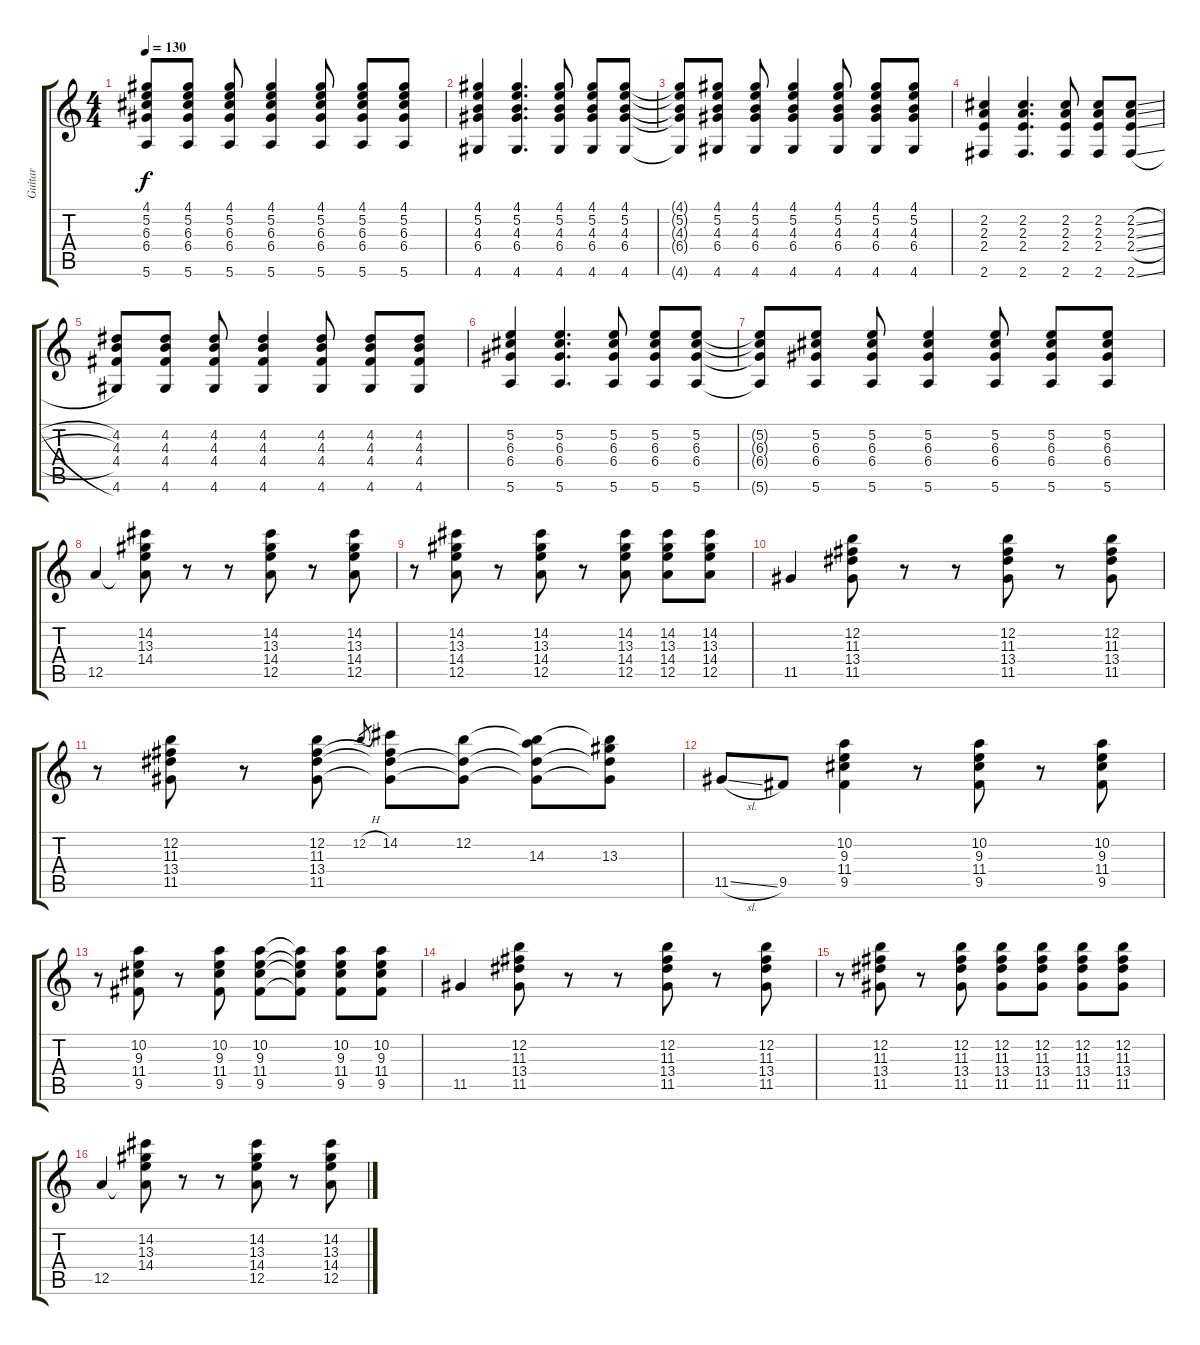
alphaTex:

\track ("Guitar" "Guitar") {instrument electricguitarjazz}
\staff {score tabs}
\tuning (E4 B3 G3 D3 A2 E2) {hide}
\ts (4 4)
\tempo 130
\clef g2
\ks c
(4.1{t} 5.2{t} 6.3{t} 6.4{t} 5.6{t}).8{dy f} (4.1 5.2 6.3 6.4 5.6).8 (4.1 5.2 6.3 6.4 5.6).8 (4.1 5.2 6.3 6.4 5.6).4 (4.1 5.2 6.3 6.4 5.6).8 (4.1 5.2 6.3 6.4 5.6).8 (4.1 5.2 6.3 6.4 5.6).8 |
(4.1 5.2 4.3 6.4 4.6).4 (4.1 5.2 4.3 6.4 4.6).4{d} (4.1 5.2 4.3 6.4 4.6).8 (4.1 5.2 4.3 6.4 4.6).8 (4.1 5.2 4.3 6.4 4.6).8 |
(4.1{t} 5.2{t} 4.3{t} 6.4{t} 4.6{t}).8 (4.1 5.2 4.3 6.4 4.6).8 (4.1 5.2 4.3 6.4 4.6).8 (4.1 5.2 4.3 6.4 4.6).4 (4.1 5.2 4.3 6.4 4.6).8 (4.1 5.2 4.3 6.4 4.6).8 (4.1 5.2 4.3 6.4 4.6).8 |
(2.2 2.3 2.4 2.6).4 (2.2 2.3 2.4 2.6).4{d} (2.2 2.3 2.4 2.6).8 (2.2 2.3 2.4 2.6).8 (2.2{sl} 2.3{sl} 2.4{sl} 2.6{sl}).8 |
(4.2 4.3 4.4 4.6).8 (4.2 4.3 4.4 4.6).8 (4.2 4.3 4.4 4.6).8 (4.2 4.3 4.4 4.6).4 (4.2 4.3 4.4 4.6).8 (4.2 4.3 4.4 4.6).8 (4.2 4.3 4.4 4.6).8 |
(5.2 6.3 6.4 5.6).4 (5.2 6.3 6.4 5.6).4{d} (5.2 6.3 6.4 5.6).8 (5.2 6.3 6.4 5.6).8 (5.2 6.3 6.4 5.6).8 |
(5.2{t} 6.3{t} 6.4{t} 5.6{t}).8 (5.2 6.3 6.4 5.6).8 (5.2 6.3 6.4 5.6).8 (5.2 6.3 6.4 5.6).4 (5.2 6.3 6.4 5.6).8 (5.2 6.3 6.4 5.6).8 (5.2 6.3 6.4 5.6).8 |
12.5.4{instrument overdrivenguitar} (14.2 13.3 14.4 12.5{t}).8 r.8 r.8 (14.2 13.3 14.4 12.5).8 r.8 (14.2 13.3 14.4 12.5).8 |
r.8 (14.2 13.3 14.4 12.5).8 r.8 (14.2 13.3 14.4 12.5).8 r.8 (14.2 13.3 14.4 12.5).8 (14.2 13.3 14.4 12.5).8 (14.2 13.3 14.4 12.5).8 |
11.5.4 (12.2 11.3 13.4 11.5).8 r.8 r.8 (12.2 11.3 13.4 11.5).8 r.8 (12.2 11.3 13.4 11.5).8 |
r.8 (12.2 11.3 13.4 11.5).8 r.8 (12.2 11.3 13.4 11.5).8 12.2{h}.8{gr} (14.2 11.3{t} 13.4{t} 11.5{t}).8 (12.2 13.4{t} 11.5{t}).8 (12.2{t} 14.3 13.4{t} 11.5{t}).8 (12.2{t} 13.3 13.4{t} 11.5{t}).8 |
11.5{sl}.8 9.5.8 (10.2 9.3 11.4 9.5).4 r.8 (10.2 9.3 11.4 9.5).8 r.8 (10.2 9.3 11.4 9.5).8 |
r.8 (10.2 9.3 11.4 9.5).8 r.8 (10.2 9.3 11.4 9.5).8 (10.2 9.3 11.4 9.5).8 (10.2{t} 9.3{t} 11.4{t} 9.5{t}).8 (10.2 9.3 11.4 9.5).8 (10.2 9.3 11.4 9.5).8 |
11.5.4 (12.2 11.3 13.4 11.5).8 r.8 r.8 (12.2 11.3 13.4 11.5).8 r.8 (12.2 11.3 13.4 11.5).8 |
r.8 (12.2 11.3 13.4 11.5).8 r.8 (12.2 11.3 13.4 11.5).8 (12.2 11.3 13.4 11.5).8 (12.2 11.3 13.4 11.5).8 (12.2 11.3 13.4 11.5).8 (12.2 11.3 13.4 11.5).8 |
12.5.4 (14.2 13.3 14.4 12.5{t}).8 r.8 r.8 (14.2 13.3 14.4 12.5).8 r.8 (14.2 13.3 14.4 12.5).8
